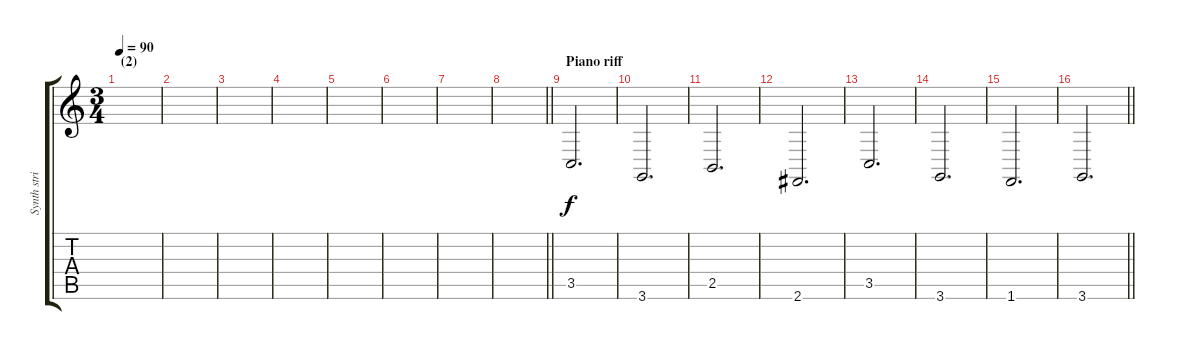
\track ("Synth string" "Synth stri") {instrument synthstrings1}
\staff {score tabs}
\tuning (E4 B3 G3 D3 A2 E2) {hide}
\ts (3 4)
\section ("" "(2)")
\tempo 90
\clef g2
\ks c
|
|
|
|
|
|
|
\barLineRight lightlight
|
\section ("" "Piano riff")
3.5.2{d} |
3.6.2{d} |
2.5.2{d} |
2.6.2{d} |
3.5.2{d} |
3.6.2{d} |
1.6.2{d} |
\barLineRight lightlight
3.6.2{d}
